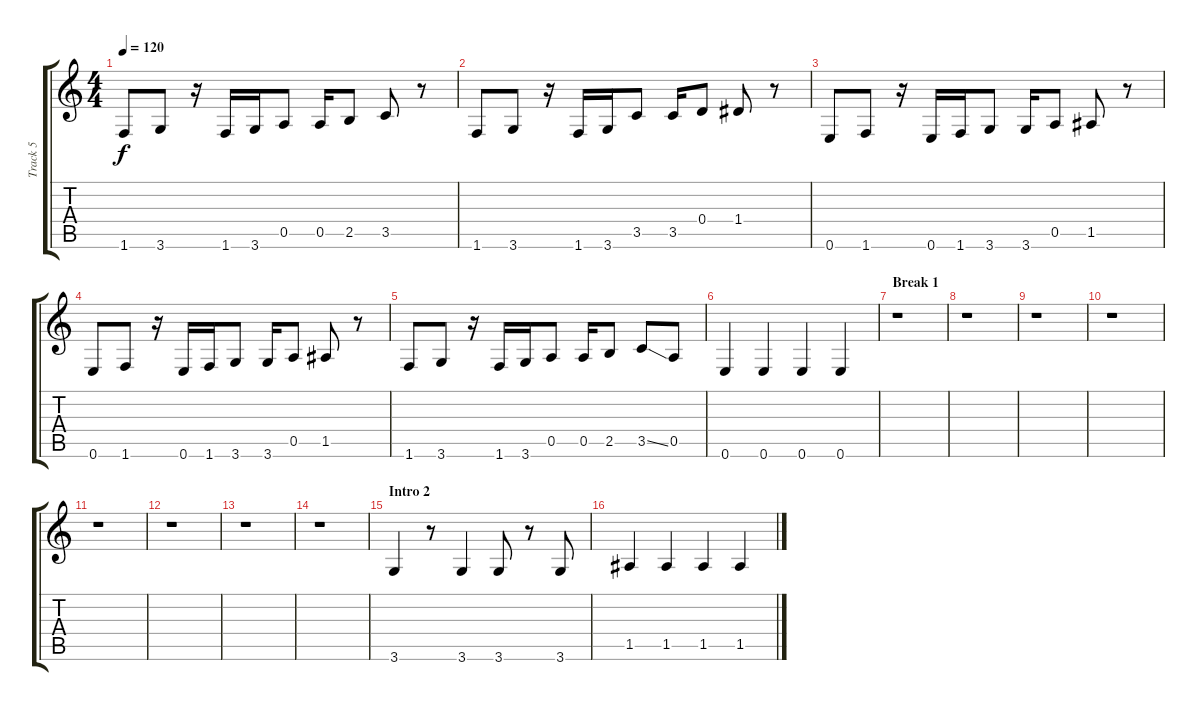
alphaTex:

\track ("Track 5" "Track 5") {instrument electricbasspick}
\staff {score tabs}
\tuning (E4 B3 G3 D3 A2 E2) {hide}
\ts (4 4)
\tempo 120
\clef g2
\ks c
1.6.8{dy f} 3.6.8 r.16 1.6.16 3.6.16 0.5.8 0.5.16 2.5.8 3.5.8 r.8 |
1.6.8 3.6.8 r.16 1.6.16 3.6.16 3.5.8 3.5.16 0.4.8 1.4.8 r.8 |
0.6.8 1.6.8 r.16 0.6.16 1.6.16 3.6.8 3.6.16 0.5.8 1.5.8 r.8 |
0.6.8 1.6.8 r.16 0.6.16 1.6.16 3.6.8 3.6.16 0.5.8 1.5.8 r.8 |
1.6.8 3.6.8 r.16 1.6.16 3.6.16 0.5.8 0.5.16 2.5.8 3.5{ss}.8 0.5.8 |
0.6.4 0.6.4 0.6.4 0.6.4 |
\section ("" "Break 1")
r.1 |
r.1 |
r.1 |
r.1 |
r.1 |
r.1 |
r.1 |
r.1 |
\section ("" "Intro 2")
3.6.4 r.8 3.6.4 3.6.8 r.8 3.6.8 |
1.5.4 1.5.4 1.5.4 1.5.4
